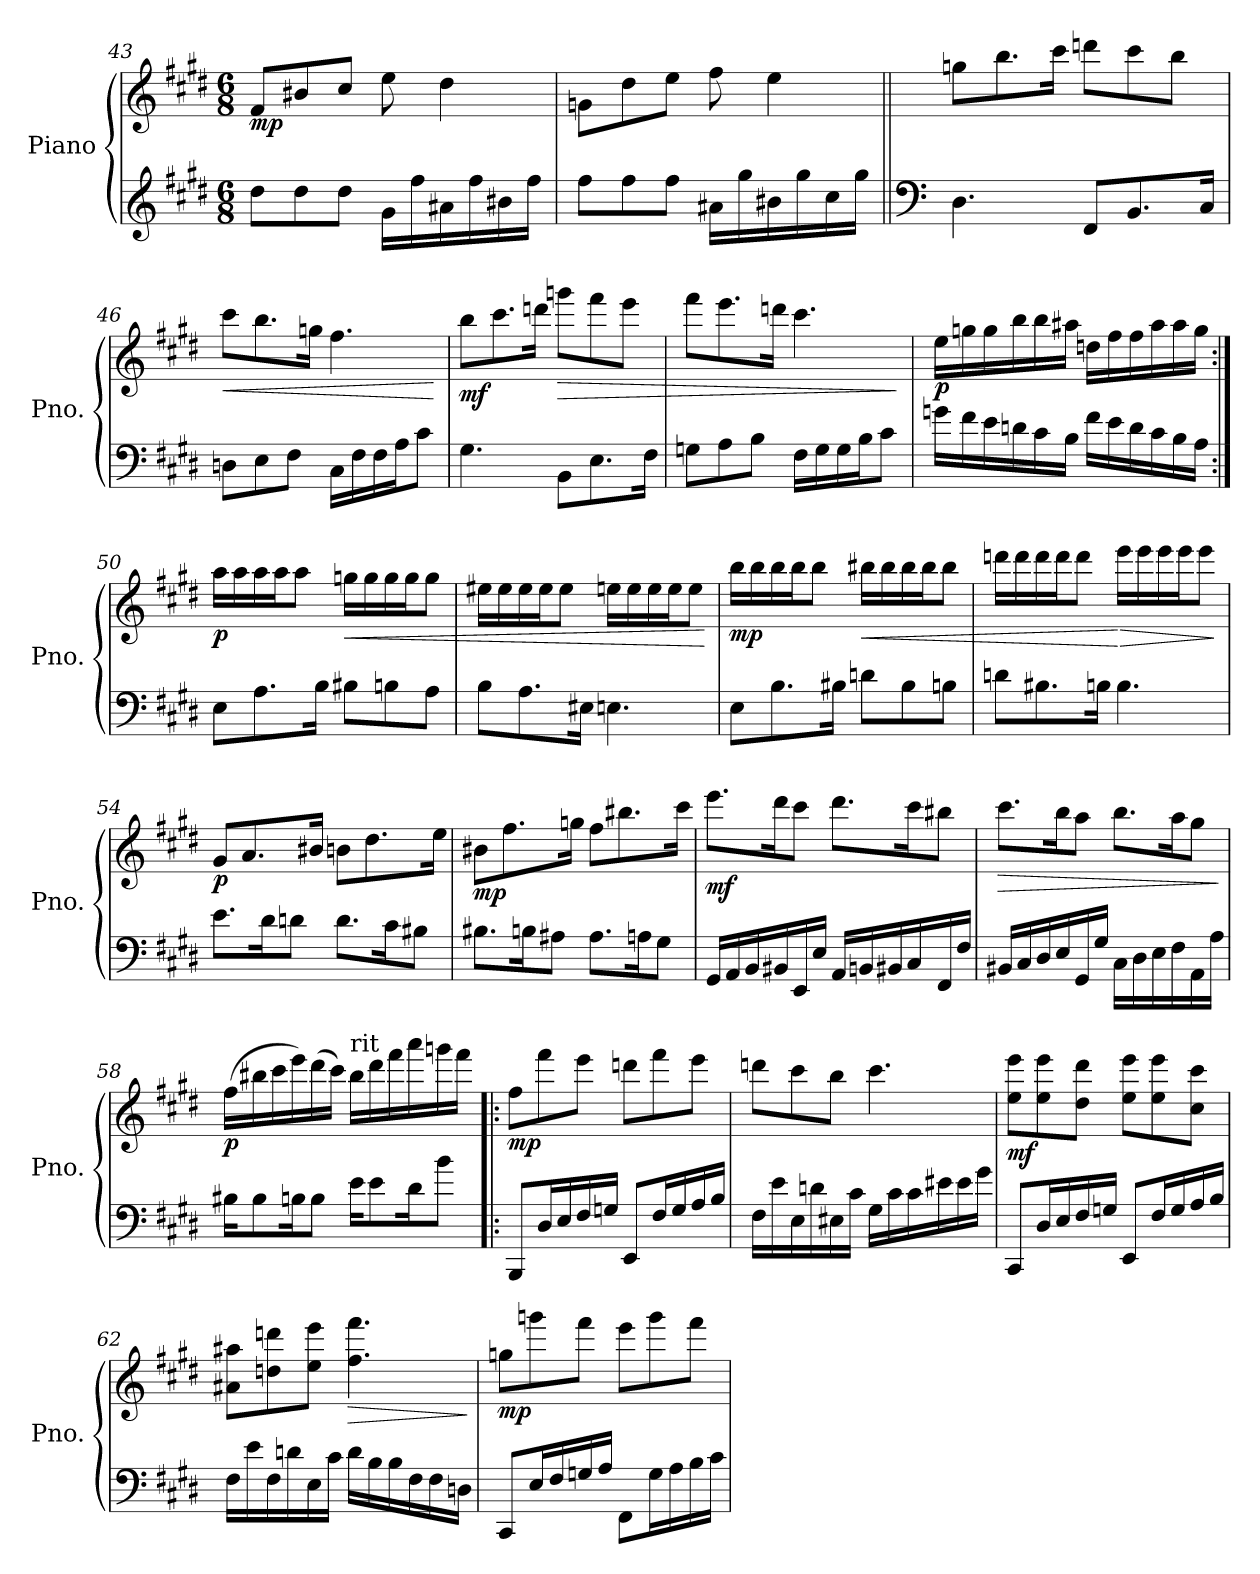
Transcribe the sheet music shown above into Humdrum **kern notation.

**kern	**kern	**dynam
*part1	*part1	*part1
*staff2	*staff1	*staff1/2
*I"Piano	*	*
*I'Pno.	*	*
*clefG2	*clefG2	*
*k[f#c#g#d#]	*k[f#c#g#d#]	*
*M6/8	*M6/8	*
=43	=43	=43
!	!	!LO:DY:b
8dd#\L	8f#/L	mp
8dd#\	8b#X/	.
8dd#\J	8cc#/J	.
16g#\LL	8ee\	.
16ff#\	.	.
16a#X\	4dd#\	.
16ff#\	.	.
16b#X\	.	.
16ff#\JJ	.	.
=44	=44	=44
8ff#\L	8gn\L	.
8ff#\	8dd#\	.
8ff#\J	8ee\J	.
16a#X\LL	8ff#\	.
16gg#\	.	.
16b#X\	4ee\	.
16gg#\	.	.
16cc#\	.	.
16gg#\JJ	.	.
!!LO:LB:g=z
=45||	=45||	=45||
*clefF4	*	*
4.D#\	8ggn\L	.
.	8.bb\	.
.	16ccc#\Jk	.
8FF#/L	8dddn\L	.
8.BB/	8ccc#\	.
.	8bb\J	.
16C#/Jk	.	.
=46	=46	=46
!	!	!LO:HP:b
8Dn\L	8ccc#\L	<
8E\	8.bb\	.
8F#\J	.	.
.	16ggn\Jk	.
16C#\LL	4.ff#\	.
16F#\	.	.
16F#\	.	.
16A\J	.	.
8c#\J	.	.
.	.	[
=47	=47	=47
!	!	!LO:DY:b
4.G#\	8bb\L	mf
.	8.ccc#\	.
.	16dddn\Jk	.
!	!	!LO:HP:b
8BB\L	8gggn\L	>
8.E\	8fff#\	.
.	8eee\J	.
16F#\Jk	.	.
=48	=48	=48
8Gn\L	8fff#\L	.
8A\	8.eee\	.
8B\J	.	.
.	16dddn\Jk	.
16F#\LL	4.ccc#\	.
16G\	.	.
16G\	.	.
16B\J	.	.
8c#\J	.	.
.	.	]
!!LO:LB:g=z
=49	=49	=49
!	!	!LO:DY:b
16gn\LL	16ee\LL	p
16f#\	16ggn\	.
16e\	16gg\	.
16dn\	16bb\	.
16c#\	16bb\	.
16B\JJ	16aa#X\JJ	.
16f#\LL	16ddn\LL	.
16e\	16ff#\	.
16d\	16ff#\	.
16c#\	16aa#\	.
16B\	16aa#\	.
16A\JJ	16gg\JJ	.
=50:|!	=50:|!	=50:|!
!	!	!LO:DY:b
8E\L	16aa\LL	p
.	16aa\	.
8.A\	16aa\	.
.	16aa\J	.
.	8aa\J	.
16B\Jk	.	.
!	!	!LO:HP:b
8B#X\L	16ggn\LL	<
.	16gg\	.
8Bn\	16gg\	.
.	16gg\J	.
8A\J	8gg\J	.
=51	=51	=51
8B\L	16ee#X\LL	.
.	16ee#\	.
8.A\	16ee#\	.
.	16ee#\J	.
.	8ee#\J	.
16E#X\Jk	.	.
4.En\	16een\LL	.
.	16ee\	.
.	16ee\	.
.	16ee\J	.
.	8ee\J	.
.	.	[
!!LO:PB:g=z
=52	=52	=52
!	!	!LO:DY:b
8E\L	16bb\LL	mp
.	16bb\	.
8.B\	16bb\	.
.	16bb\J	.
.	8bb\J	.
16B#X\Jk	.	.
!	!	!LO:HP:b
8dn\L	16bb#X\LL	<
.	16bb#\	.
8B#\	16bb#\	.
.	16bb#\J	.
8Bn\J	8bb#\J	.
=53	=53	=53
8dn\L	16dddn\LL	.
.	16ddd\	.
8.B#X\	16ddd\	.
.	16ddd\J	.
.	8ddd\J	.
16Bn\Jk	.	.
!	!	!LO:HP:n=1:b
4.B\	16eee\LL	[ >
.	16eee\	.
.	16eee\	.
.	16eee\J	.
.	8eee\J	.
.	.	]
=54	=54	=54
!	!	!LO:DY:b
8.e\L	8g#/L	p
.	8.a/	.
16d#\K	.	.
8dn\J	.	.
.	16b#X/Jk	.
8.d\L	8bn\L	.
.	8.dd#\	.
16c#\K	.	.
8B#X\J	.	.
.	16ee\Jk	.
!!LO:LB:g=z
=55	=55	=55
!	!	!LO:DY:b
8.B#X\L	8b#X\L	mp
.	8.ff#\	.
16Bn\K	.	.
8A#X\J	.	.
.	16ggn\Jk	.
8.A#\L	8ff#\L	.
.	8.bb#X\	.
16An\K	.	.
8G#\J	.	.
.	16ccc#\Jk	.
=56	=56	=56
!	!	!LO:DY:b
16GG#/LL	8.eee\L	mf
16AA/	.	.
16BB/	.	.
16BB#X/	16ddd#\K	.
16EE/	8ccc#\J	.
16E/JJ	.	.
16AA/LL	8.ddd#\L	.
16BBn/	.	.
16BB#X/	.	.
16C#/	16ccc#\K	.
16FF#/	8bb#X\J	.
16F#/JJ	.	.
=57	=57	=57
!	!	!LO:HP:b
16BB#X/LL	8.ccc#\L	>
16C#/	.	.
16D#/	.	.
16E/	16bb\K	.
16GG#/	8aa\J	.
16G#/JJ	.	.
16C#\LL	8.bb\L	.
16D#\	.	.
16E\	.	.
16F#\	16aa\K	.
16AA\	8gg#\J	.
16A\JJ	.	.
.	.	]
!!LO:LB:g=z
=58	=58	=58
!	!	!LO:DY:b
16B#X\KL	(16ff#\LL	p
8B#\	16bb#X\	.
.	16ccc#\	.
16Bn\K	16eee\)	.
8B\J	(16ddd#\	.
.	16ccc#\JJ)	.
!	!LO:TX:a:t=rit	!
16e\KL	16bb#\LL	.
*	*MM68	*
8e\	16ddd#\	.
.	16fff#\	.
*	*MM53	*
16d#\K	16aaa\	.
8b\J	16gggn\	.
.	16fff#\JJ	.
=59!|:	=59!|:	=59!|:
*	*MM75	*
!	!	!LO:DY:b
8BBB/L	8ff#\L	mp
16D#/L	8fff#\	.
16E/	.	.
16F#/	8eee\J	.
16Gn/JJ	.	.
8EE/L	8dddn\L	.
16F#/L	8fff#\	.
16G/	.	.
16A/	8eee\J	.
16B/JJ	.	.
!!LO:LB:g=z
=60	=60	=60
16F#\LL	8dddn\L	.
16e\	.	.
16E\	8ccc#\	.
16dn\	.	.
16E#X\	8bb\J	.
16c#\JJ	.	.
16G#\LL	4.ccc#\	.
16c#\	.	.
16c#\	.	.
16e#X\	.	.
16e#\	.	.
16g#\JJ	.	.
=61	=61	=61
!	!	!LO:DY:b
8CC#/L	8ee\ 8eee\L	mf
16D#/L	8ee\ 8eee\	.
16E/	.	.
16F#/	8dd#\ 8ddd#\J	.
16Gn/JJ	.	.
8EE/L	8ee\ 8eee\L	.
16F#/L	8ee\ 8eee\	.
16G/	.	.
16A/	8cc#\ 8ccc#\J	.
16B/JJ	.	.
=62	=62	=62
16F#\LL	8a#X\ 8aa#X\L	.
16e\	.	.
16F#\	8ddn\ 8dddn\	.
16dn\	.	.
16E\	8ee\ 8eee\J	.
16c#\JJ	.	.
!	!	!LO:HP:b
16d\LL	4.ff#\ 4.fff#\	>
16B\	.	.
16B\	.	.
16F#\	.	.
16F#\	.	.
16Dn\JJ	.	.
.	.	]
!!LO:LB:g=z
=63	=63	=63
!	!	!LO:DY:b
8CC#/L	8ggn\L	mp
16E/L	8gggn\	.
16F#/	.	.
16Gn/	8fff#\J	.
16A/JJ	.	.
8FF#\L	8eee\L	.
16G\L	8ggg\	.
16A\	.	.
16B\	8fff#\J	.
16c#\JJ	.	.
=	=	=
*-	*-	*-
